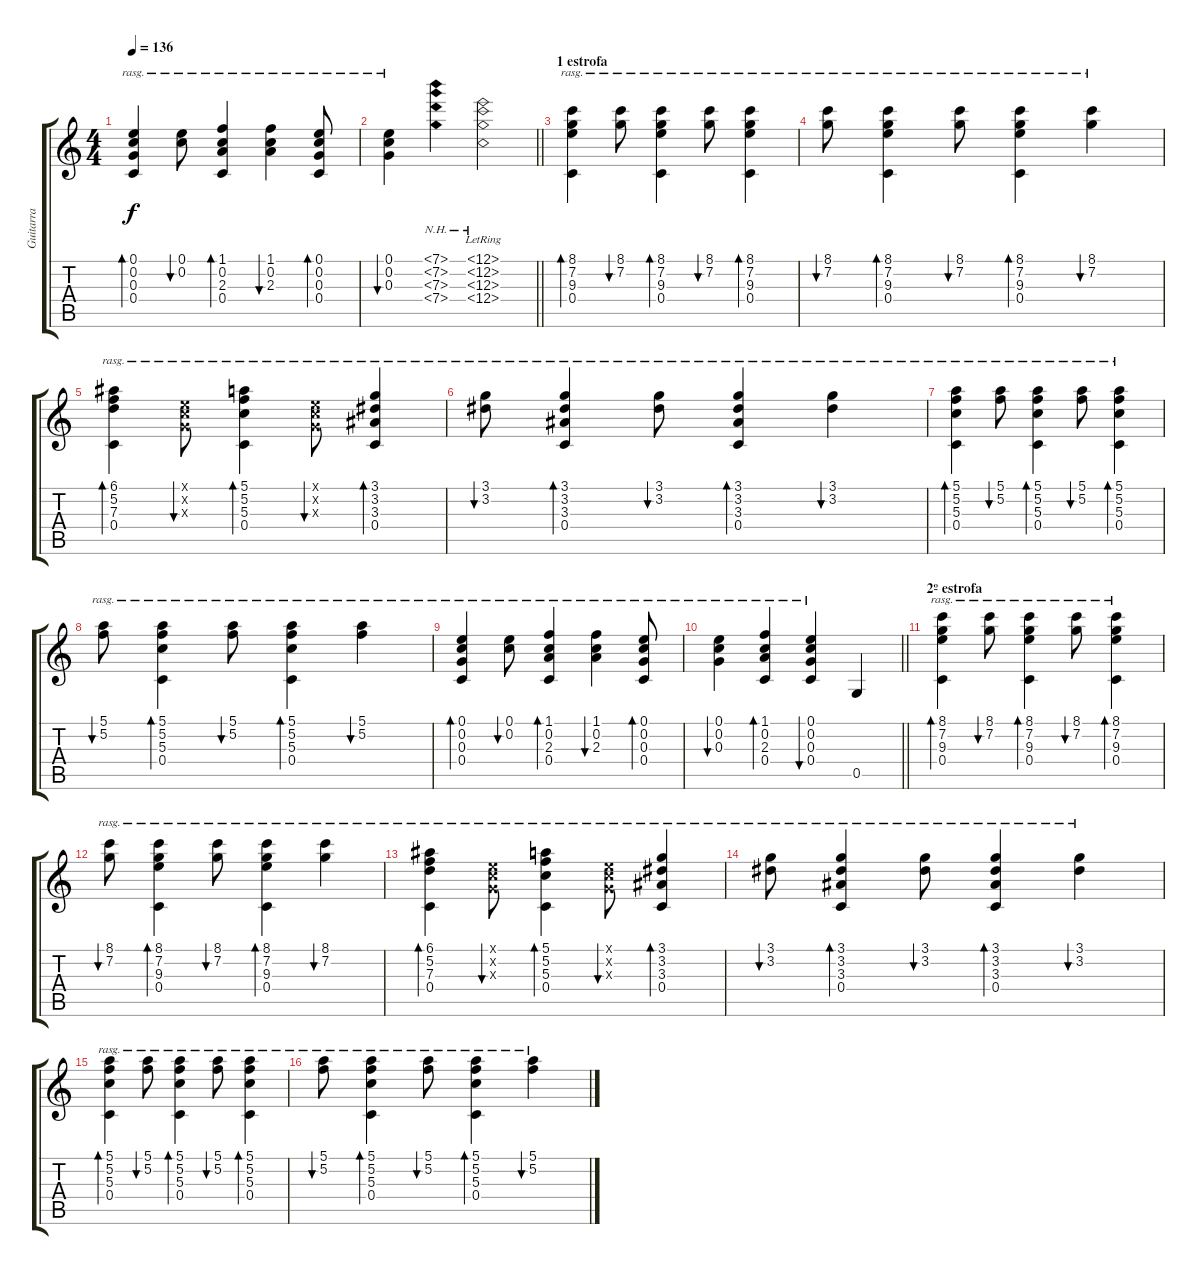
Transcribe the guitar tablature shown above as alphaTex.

\track ("Guitarra" "Guitarra") {instrument acousticguitarsteel}
\staff {score tabs}
\tuning (E4 C4 G3 C3 G2 C2) {hide}
\ts (4 4)
\tempo 136
\clef g2
\ks c
(0.1 0.2 0.3 0.4).4{bd 120 rasg ii dy f} (0.1 0.2).8{bu 120 rasg ii} (1.1 0.2 2.3 0.4).4{bd 120 rasg ii} (1.1 0.2 2.3).4{bu 120 rasg ii} (0.1 0.2 0.3 0.4).8{bd 120 rasg ii} |
\barLineRight lightlight
(0.1 0.2 0.3).4{bu 120 rasg ii} (7.1{nh} 7.2{nh} 7.3{nh} 7.4{nh}).4 (12.1{nh lr} 12.2{nh lr} 12.3{nh lr} 12.4{nh lr}).2 |
\section ("" "1 estrofa")
(8.1 7.2 9.3 0.4).4{bd 60 rasg ii} (8.1 7.2).8{bu 120 rasg ii} (8.1 7.2 9.3 0.4).4{bd 120 rasg ii} (8.1 7.2).8{bu 120 rasg ii} (8.1 7.2 9.3 0.4).4{bd 120 rasg ii} |
(8.1 7.2).8{bu 120 rasg ii} (8.1 7.2 9.3 0.4).4{bd 120 rasg ii} (8.1 7.2).8{bu 120 rasg ii} (8.1 7.2 9.3 0.4).4{bd 120 rasg ii} (8.1 7.2).4{bu 120 rasg ii} |
(6.1 5.2 7.3 0.4).4{bd 120 rasg ii} (0.1{x} 0.2{x} 0.3{x}).8{bu 120 rasg ii} (5.1 5.2 5.3 0.4).4{bd 120 rasg ii} (0.1{x} 0.2{x} 0.3{x}).8{bu 120 rasg ii} (3.1 3.2 3.3 0.4).4{bd 120 rasg ii} |
(3.1 3.2).8{bu 120 rasg ii} (3.1 3.2 3.3 0.4).4{bd 120 rasg ii} (3.1 3.2).8{bu 120 rasg ii} (3.1 3.2 3.3 0.4).4{bd 120 rasg ii} (3.1 3.2).4{bu 120 rasg ii} |
(5.1 5.2 5.3 0.4).4{bd 120 rasg ii} (5.1 5.2).8{bu 120 rasg ii} (5.1 5.2 5.3 0.4).4{bd 120 rasg ii} (5.1 5.2).8{bu 120 rasg ii} (5.1 5.2 5.3 0.4).4{bd 120 rasg ii} |
(5.1 5.2).8{bu 120 rasg ii} (5.1 5.2 5.3 0.4).4{bd 120 rasg ii} (5.1 5.2).8{bu 120 rasg ii} (5.1 5.2 5.3 0.4).4{bd 120 rasg ii} (5.1 5.2).4{bu 120 rasg ii} |
(0.1 0.2 0.3 0.4).4{bd 120 rasg ii} (0.1 0.2).8{bu 120 rasg ii} (1.1 0.2 2.3 0.4).4{bd 120 rasg ii} (1.1 0.2 2.3).4{bu 120 rasg ii} (0.1 0.2 0.3 0.4).8{bd 120 rasg ii} |
\barLineRight lightlight
(0.1 0.2 0.3).4{bu 120 rasg ii} (1.1 0.2 2.3 0.4).4{bd 120 rasg ii} (0.1 0.2 0.3 0.4).4{bu 120 rasg ii} 0.5.4 |
\section ("" "2º estrofa")
(8.1 7.2 9.3 0.4).4{bd 60 rasg ii} (8.1 7.2).8{bu 120 rasg ii} (8.1 7.2 9.3 0.4).4{bd 120 rasg ii} (8.1 7.2).8{bu 120 rasg ii} (8.1 7.2 9.3 0.4).4{bd 120 rasg ii} |
(8.1 7.2).8{bu 120 rasg ii} (8.1 7.2 9.3 0.4).4{bd 120 rasg ii} (8.1 7.2).8{bu 120 rasg ii} (8.1 7.2 9.3 0.4).4{bd 120 rasg ii} (8.1 7.2).4{bu 120 rasg ii} |
(6.1 5.2 7.3 0.4).4{bd 120 rasg ii} (0.1{x} 0.2{x} 0.3{x}).8{bu 120 rasg ii} (5.1 5.2 5.3 0.4).4{bd 120 rasg ii} (0.1{x} 0.2{x} 0.3{x}).8{bu 120 rasg ii} (3.1 3.2 3.3 0.4).4{bd 120 rasg ii} |
(3.1 3.2).8{bu 120 rasg ii} (3.1 3.2 3.3 0.4).4{bd 120 rasg ii} (3.1 3.2).8{bu 120 rasg ii} (3.1 3.2 3.3 0.4).4{bd 120 rasg ii} (3.1 3.2).4{bu 120 rasg ii} |
(5.1 5.2 5.3 0.4).4{bd 120 rasg ii} (5.1 5.2).8{bu 120 rasg ii} (5.1 5.2 5.3 0.4).4{bd 120 rasg ii} (5.1 5.2).8{bu 120 rasg ii} (5.1 5.2 5.3 0.4).4{bd 120 rasg ii} |
(5.1 5.2).8{bu 120 rasg ii} (5.1 5.2 5.3 0.4).4{bd 120 rasg ii} (5.1 5.2).8{bu 120 rasg ii} (5.1 5.2 5.3 0.4).4{bd 120 rasg ii} (5.1 5.2).4{bu 120 rasg ii}
